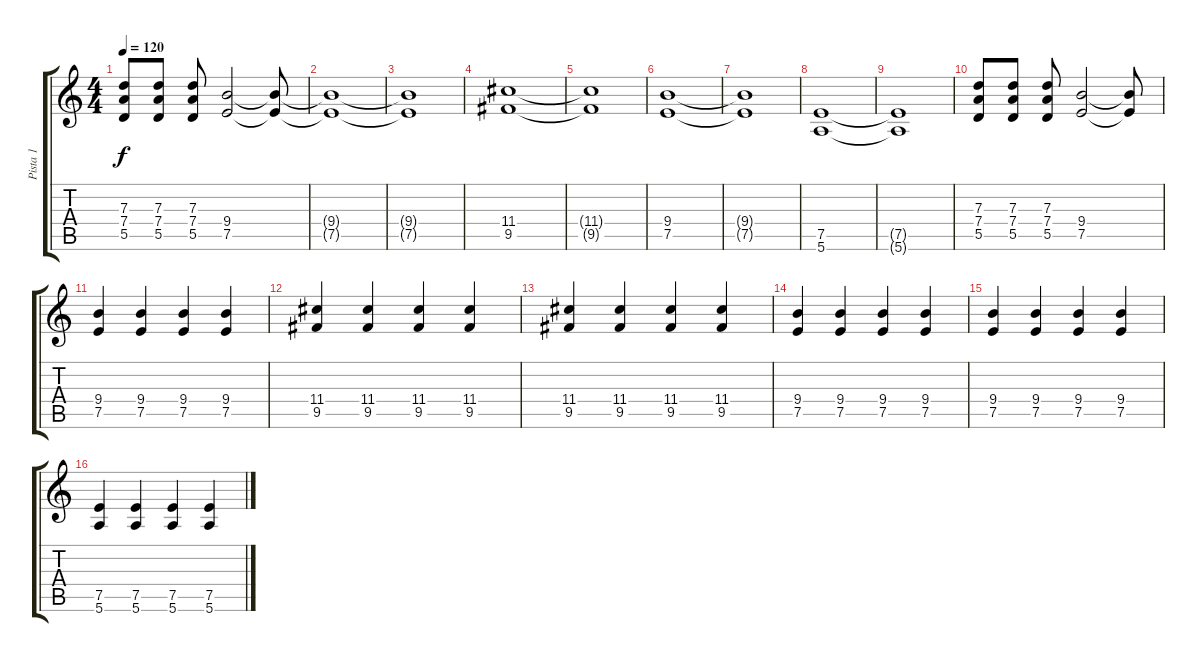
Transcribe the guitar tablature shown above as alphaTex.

\track ("Pista 1" "Pista 1") {instrument overdrivenguitar}
\staff {score tabs}
\tuning (E4 B3 G3 D3 A2 E2) {hide}
\ts (4 4)
\tempo 120
\clef g2
\ks c
(7.3 7.4 5.5).8{dy f} (7.3 7.4 5.5).8 (7.3 7.4 5.5).8 (9.4 7.5).2 (9.4{t} 7.5{t}).8 |
(9.4{t} 7.5{t}).1 |
(9.4{t} 7.5{t}).1 |
(11.4 9.5).1 |
(11.4{t} 9.5{t}).1 |
(9.4 7.5).1 |
(9.4{t} 7.5{t}).1 |
(7.5 5.6).1 |
(7.5{t} 5.6{t}).1 |
(7.3 7.4 5.5).8 (7.3 7.4 5.5).8 (7.3 7.4 5.5).8 (9.4 7.5).2 (9.4{t} 7.5{t}).8 |
(9.4 7.5).4 (9.4 7.5).4 (9.4 7.5).4 (9.4 7.5).4 |
(11.4 9.5).4 (11.4 9.5).4 (11.4 9.5).4 (11.4 9.5).4 |
(11.4 9.5).4 (11.4 9.5).4 (11.4 9.5).4 (11.4 9.5).4 |
(9.4 7.5).4 (9.4 7.5).4 (9.4 7.5).4 (9.4 7.5).4 |
(9.4 7.5).4 (9.4 7.5).4 (9.4 7.5).4 (9.4 7.5).4 |
(7.5 5.6).4 (7.5 5.6).4 (7.5 5.6).4 (7.5 5.6).4
